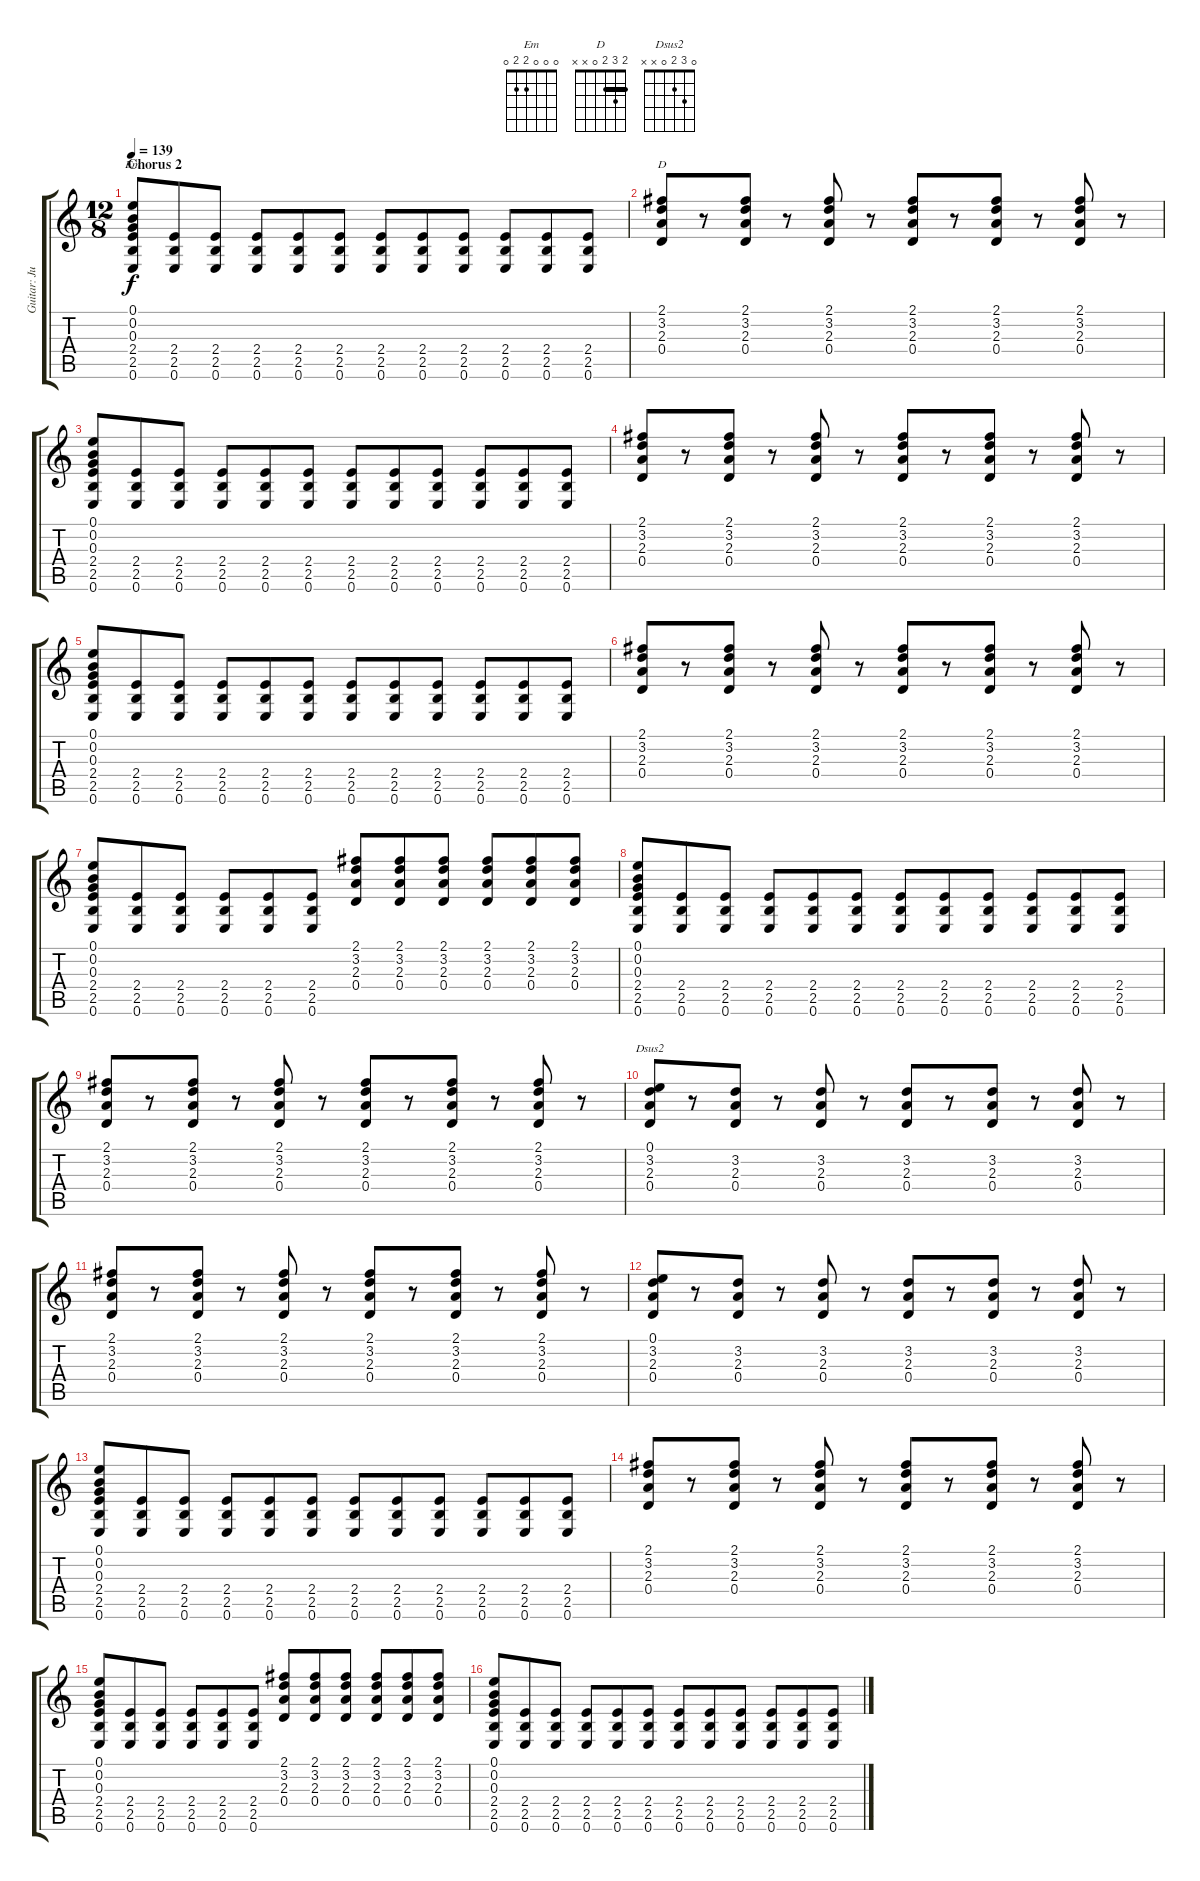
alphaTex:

\track ("Guitar: Justin Hayward" "Guitar: Ju") {instrument distortionguitar}
\staff {score tabs}
\tuning (E4 B3 G3 D3 A2 E2) {hide}
\chord ("Em" 0 0 0 2 2 0)
\chord ("D" 2 3 2 0 x x) {barre 2}
\chord ("Dsus2" 0 3 2 0 x x)
\ts (12 8)
\section ("" "Chorus 2")
\tempo 139
\clef g2
\ks c
(0.1 0.2 0.3 2.4 2.5 0.6).8{ch "Em" dy f} (2.4 2.5 0.6).8 (2.4 2.5 0.6).8 (2.4 2.5 0.6).8 (2.4 2.5 0.6).8 (2.4 2.5 0.6).8 (2.4 2.5 0.6).8 (2.4 2.5 0.6).8 (2.4 2.5 0.6).8 (2.4 2.5 0.6).8 (2.4 2.5 0.6).8 (2.4 2.5 0.6).8 |
(2.1 3.2 2.3 0.4).8{ch "D"} r.8 (2.1 3.2 2.3 0.4).8 r.8 (2.1 3.2 2.3 0.4).8 r.8 (2.1 3.2 2.3 0.4).8 r.8 (2.1 3.2 2.3 0.4).8 r.8 (2.1 3.2 2.3 0.4).8 r.8 |
(0.1 0.2 0.3 2.4 2.5 0.6).8 (2.4 2.5 0.6).8 (2.4 2.5 0.6).8 (2.4 2.5 0.6).8 (2.4 2.5 0.6).8 (2.4 2.5 0.6).8 (2.4 2.5 0.6).8 (2.4 2.5 0.6).8 (2.4 2.5 0.6).8 (2.4 2.5 0.6).8 (2.4 2.5 0.6).8 (2.4 2.5 0.6).8 |
(2.1 3.2 2.3 0.4).8 r.8 (2.1 3.2 2.3 0.4).8 r.8 (2.1 3.2 2.3 0.4).8 r.8 (2.1 3.2 2.3 0.4).8 r.8 (2.1 3.2 2.3 0.4).8 r.8 (2.1 3.2 2.3 0.4).8 r.8 |
(0.1 0.2 0.3 2.4 2.5 0.6).8 (2.4 2.5 0.6).8 (2.4 2.5 0.6).8 (2.4 2.5 0.6).8 (2.4 2.5 0.6).8 (2.4 2.5 0.6).8 (2.4 2.5 0.6).8 (2.4 2.5 0.6).8 (2.4 2.5 0.6).8 (2.4 2.5 0.6).8 (2.4 2.5 0.6).8 (2.4 2.5 0.6).8 |
(2.1 3.2 2.3 0.4).8 r.8 (2.1 3.2 2.3 0.4).8 r.8 (2.1 3.2 2.3 0.4).8 r.8 (2.1 3.2 2.3 0.4).8 r.8 (2.1 3.2 2.3 0.4).8 r.8 (2.1 3.2 2.3 0.4).8 r.8 |
(0.1 0.2 0.3 2.4 2.5 0.6).8 (2.4 2.5 0.6).8 (2.4 2.5 0.6).8 (2.4 2.5 0.6).8 (2.4 2.5 0.6).8 (2.4 2.5 0.6).8 (2.1 3.2 2.3 0.4).8 (2.1 3.2 2.3 0.4).8 (2.1 3.2 2.3 0.4).8 (2.1 3.2 2.3 0.4).8 (2.1 3.2 2.3 0.4).8 (2.1 3.2 2.3 0.4).8 |
(0.1 0.2 0.3 2.4 2.5 0.6).8 (2.4 2.5 0.6).8 (2.4 2.5 0.6).8 (2.4 2.5 0.6).8 (2.4 2.5 0.6).8 (2.4 2.5 0.6).8 (2.4 2.5 0.6).8 (2.4 2.5 0.6).8 (2.4 2.5 0.6).8 (2.4 2.5 0.6).8 (2.4 2.5 0.6).8 (2.4 2.5 0.6).8 |
(2.1 3.2 2.3 0.4).8 r.8 (2.1 3.2 2.3 0.4).8 r.8 (2.1 3.2 2.3 0.4).8 r.8 (2.1 3.2 2.3 0.4).8 r.8 (2.1 3.2 2.3 0.4).8 r.8 (2.1 3.2 2.3 0.4).8 r.8 |
(0.1 3.2 2.3 0.4).8{ch "Dsus2"} r.8 (3.2 2.3 0.4).8 r.8 (3.2 2.3 0.4).8 r.8 (3.2 2.3 0.4).8 r.8 (3.2 2.3 0.4).8 r.8 (3.2 2.3 0.4).8 r.8 |
(2.1 3.2 2.3 0.4).8 r.8 (2.1 3.2 2.3 0.4).8 r.8 (2.1 3.2 2.3 0.4).8 r.8 (2.1 3.2 2.3 0.4).8 r.8 (2.1 3.2 2.3 0.4).8 r.8 (2.1 3.2 2.3 0.4).8 r.8 |
(0.1 3.2 2.3 0.4).8 r.8 (3.2 2.3 0.4).8 r.8 (3.2 2.3 0.4).8 r.8 (3.2 2.3 0.4).8 r.8 (3.2 2.3 0.4).8 r.8 (3.2 2.3 0.4).8 r.8 |
(0.1 0.2 0.3 2.4 2.5 0.6).8 (2.4 2.5 0.6).8 (2.4 2.5 0.6).8 (2.4 2.5 0.6).8 (2.4 2.5 0.6).8 (2.4 2.5 0.6).8 (2.4 2.5 0.6).8 (2.4 2.5 0.6).8 (2.4 2.5 0.6).8 (2.4 2.5 0.6).8 (2.4 2.5 0.6).8 (2.4 2.5 0.6).8 |
(2.1 3.2 2.3 0.4).8 r.8 (2.1 3.2 2.3 0.4).8 r.8 (2.1 3.2 2.3 0.4).8 r.8 (2.1 3.2 2.3 0.4).8 r.8 (2.1 3.2 2.3 0.4).8 r.8 (2.1 3.2 2.3 0.4).8 r.8 |
(0.1 0.2 0.3 2.4 2.5 0.6).8 (2.4 2.5 0.6).8 (2.4 2.5 0.6).8 (2.4 2.5 0.6).8 (2.4 2.5 0.6).8 (2.4 2.5 0.6).8 (2.1 3.2 2.3 0.4).8 (2.1 3.2 2.3 0.4).8 (2.1 3.2 2.3 0.4).8 (2.1 3.2 2.3 0.4).8 (2.1 3.2 2.3 0.4).8 (2.1 3.2 2.3 0.4).8 |
(0.1 0.2 0.3 2.4 2.5 0.6).8 (2.4 2.5 0.6).8 (2.4 2.5 0.6).8 (2.4 2.5 0.6).8 (2.4 2.5 0.6).8 (2.4 2.5 0.6).8 (2.4 2.5 0.6).8 (2.4 2.5 0.6).8 (2.4 2.5 0.6).8 (2.4 2.5 0.6).8 (2.4 2.5 0.6).8 (2.4 2.5 0.6).8
